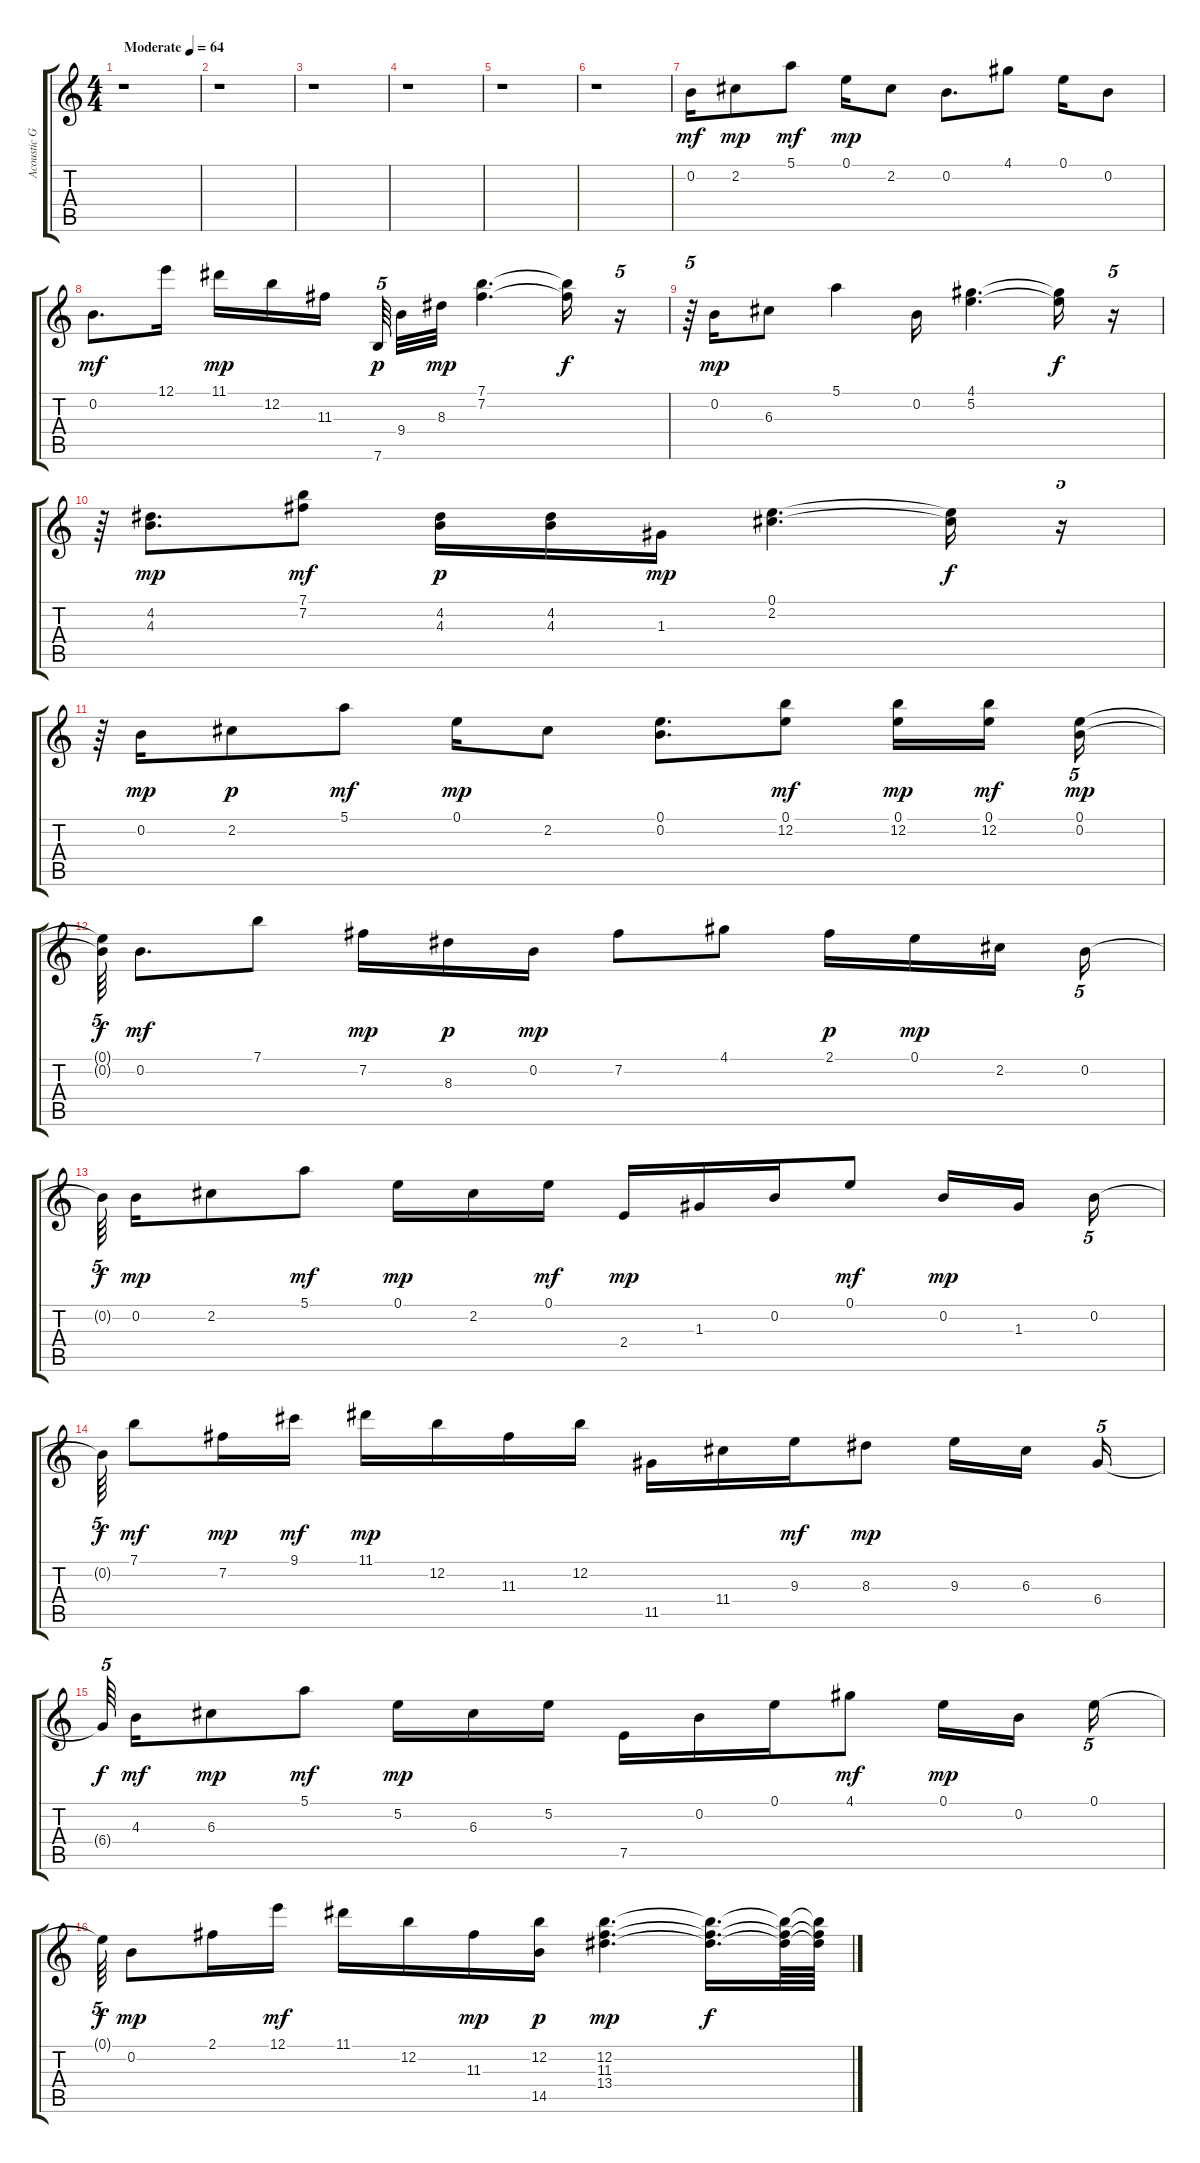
\track ("Acoustic Guitar" "Acoustic G") {instrument acousticguitarsteel}
\staff {score tabs}
\tuning (E4 B3 G3 D3 A2 E2) {hide}
\ts (4 4)
\tempo (64 "Moderate")
\clef g2
\ks c
r.1{dy mf instrument acousticguitarsteel} |
r.1 |
r.1 |
r.1 |
r.1 |
r.1 |
0.2.16 2.2.8{dy mp} 5.1.8{dy mf} 0.1.16{dy mp} 2.2.8 0.2.8{d} 4.1.8 0.1.16 0.2.8 |
0.2.8{d dy mf} 12.1.16 11.1.16{dy mp} 12.2.16 11.3.16{beam splitsecondary} 7.6.64{tu (5 4) dy p beam splitsecondary} 9.4.32 8.3.32{dy mp} (7.1 7.2).4{d} (7.1{t} 7.2{t}).16{dy f} r.16{tu (5 4)} |
r.64{tu (5 4)} 0.2.16{dy mp} 6.3.8 5.1.4 0.2.16 (4.1 5.2).4{d} (4.1{t} 5.2{t}).16{dy f} r.16{tu (5 4)} |
r.64{tu (5 4)} (4.2 4.3).8{d dy mp} (7.1 7.2).8{dy mf} (4.2 4.3).16{dy p} (4.2 4.3).16 1.3.16{dy mp} (0.1 2.2).4{d} (0.1{t} 2.2{t}).16{dy f} r.16{tu (5 4)} |
r.64{tu (5 4)} 0.2.16{dy mp} 2.2.8{dy p} 5.1.8{dy mf} 0.1.16{dy mp} 2.2.8 (0.1 0.2).8{d} (0.1 12.2).8{dy mf} (0.1 12.2).16{dy mp} (0.1 12.2).16{dy mf beam splitsecondary} (0.1 0.2).16{tu (5 4) dy mp} |
(0.1{t} 0.2{t}).64{tu (5 4) dy f} 0.2.8{d dy mf} 7.1.8 7.2.16{dy mp} 8.3.16{dy p} 0.2.16{dy mp} 7.2.8 4.1.8 2.1.16{dy p} 0.1.16{dy mp} 2.2.16{beam splitsecondary} 0.2.16{tu (5 4)} |
0.2{t}.64{tu (5 4) dy f beam splitsecondary} 0.2.16{dy mp} 2.2.8 5.1.8{dy mf} 0.1.16{dy mp} 2.2.16 0.1.16{dy mf} 2.4.16{dy mp} 1.3.16 0.2.16 0.1.8{dy mf} 0.2.16{dy mp} 1.3.16{beam splitsecondary} 0.2.16{tu (5 4)} |
0.2{t}.64{tu (5 4) dy f} 7.1.8{dy mf} 7.2.16{dy mp} 9.1.16{dy mf} 11.1.16{dy mp} 12.2.16 11.3.16 12.2.16 11.5.16 11.4.16 9.3.16{dy mf} 8.3.8{dy mp} 9.3.16 6.3.16{beam splitsecondary} 6.4.16{tu (5 4)} |
6.4{t}.64{tu (5 4) dy f beam splitsecondary} 4.3.16{dy mf} 6.3.8{dy mp} 5.1.8{dy mf} 5.2.16{dy mp} 6.3.16 5.2.16 7.5.16 0.2.16 0.1.16 4.1.8{dy mf} 0.1.16{dy mp} 0.2.16{beam splitsecondary} 0.1.16{tu (5 4)} |
0.1{t}.64{tu (5 4) dy f} 0.2.8{dy mp} 2.1.16 12.1.16{dy mf} 11.1.16 12.2.16 11.3.16{dy mp} (12.2 14.5).16{dy p} (12.2 11.3 13.4).4{d dy mp} (12.2{t} 11.3{t} 13.4{t}).16{d dy f} (12.2{t} 11.3{t} 13.4{t}).64 (12.2{t} 11.3{t} 13.4{t}).64
